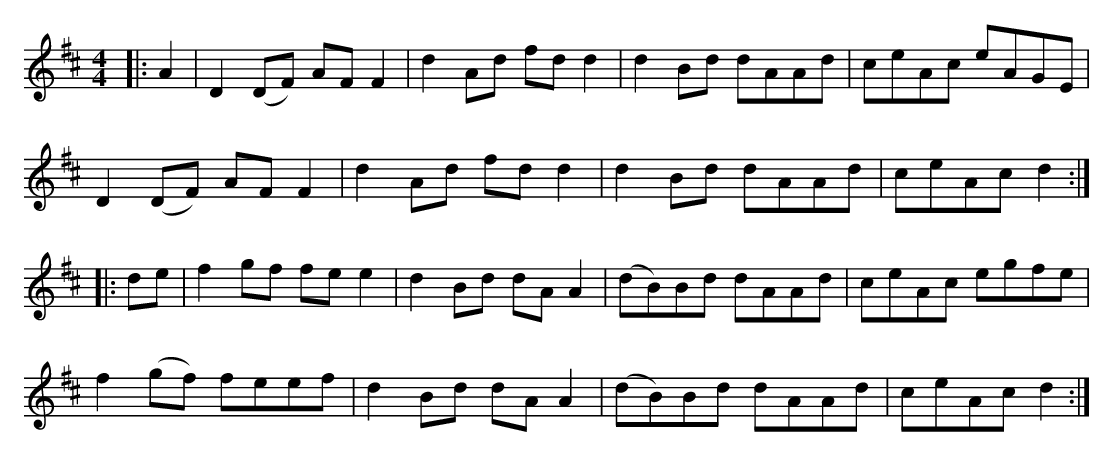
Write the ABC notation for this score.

X:1
M:4/4
K:D
|:A2|D2 (DF) AF F2|d2 Ad fd d2|d2 Bd dAAd|ceAc eAGE|
D2 (DF) AF F2|d2 Ad fd d2|d2 Bd dAAd|ceAc d2:|
|:de|f2 gf fe e2|d2 Bd dA A2|(dB)Bd dAAd|ceAc egfe|
f2 (gf) feef|d2 Bd dA A2|(dB)Bd dAAd|ceAc d2:|
